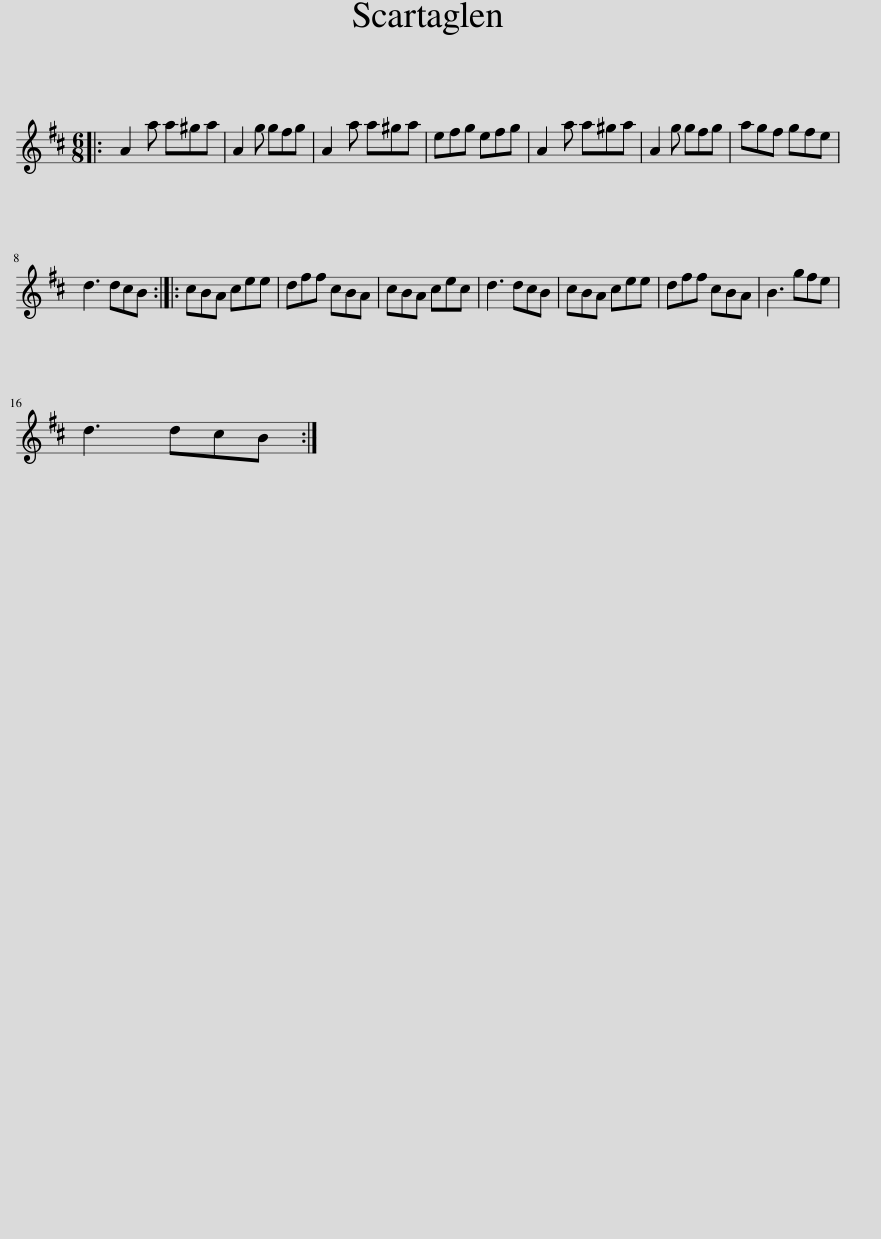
X:1
L:1/8
M:6/8
I:linebreak $
K:D
V:1 treble
V:1
|: A2 a a^ga | A2 g gfg | A2 a a^ga | efg efg | A2 a a^ga | %5
 A2 g gfg | agf gfe |$ d3 dcB :: cBA cee | dff cBA | %10
 cBA cec | d3 dcB | cBA cee | dff cBA | B3 gfe |$ %15
 d3 dcB :| %16
